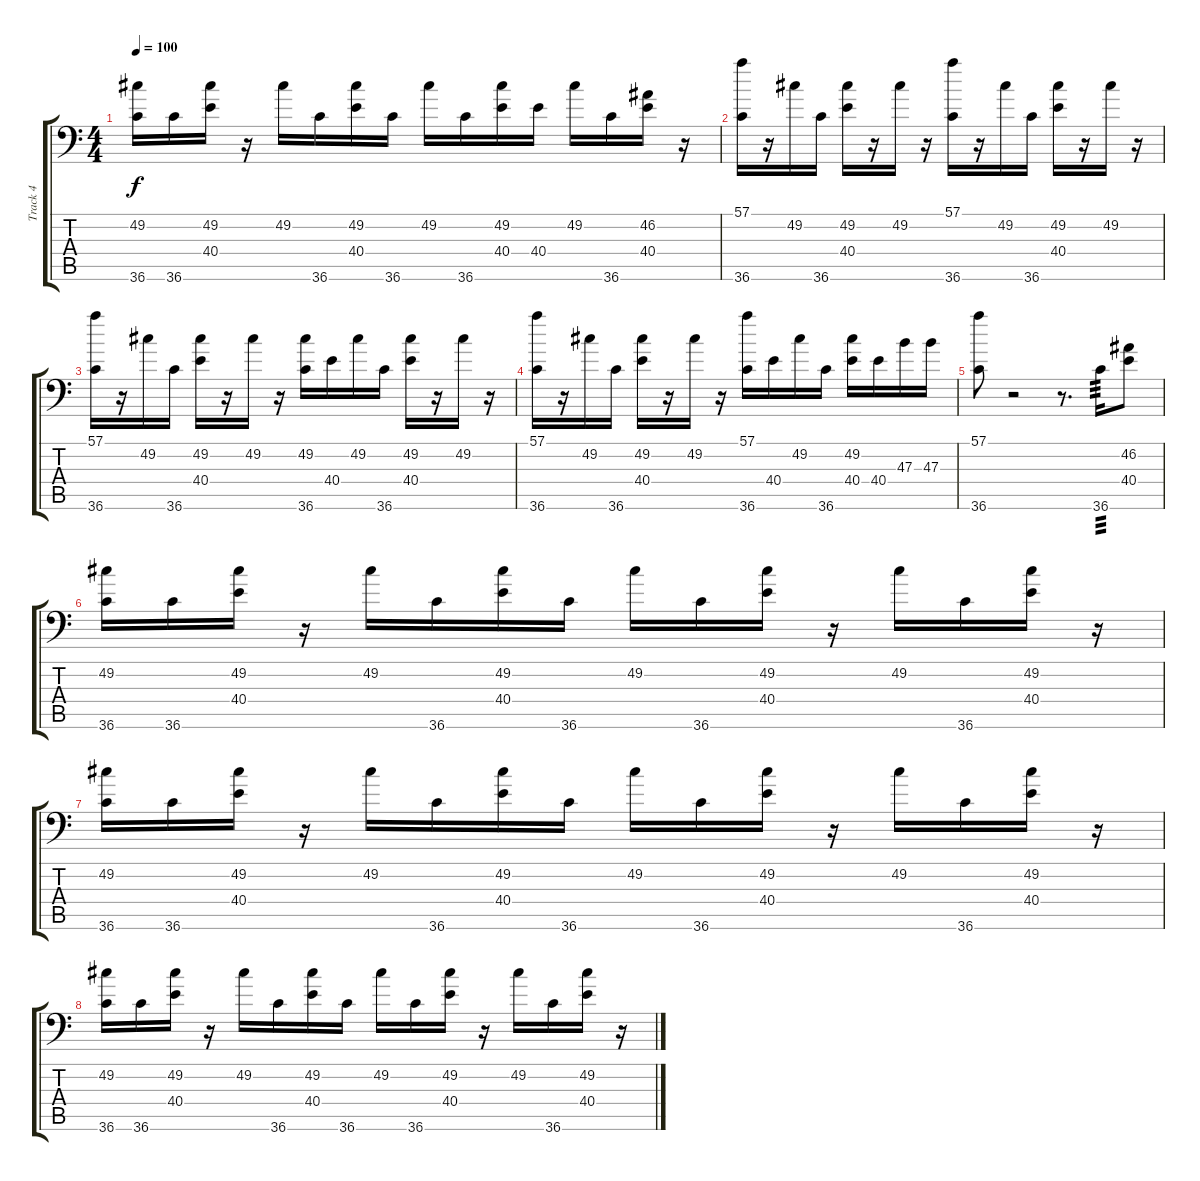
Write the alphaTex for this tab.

\track ("Track 4" "Track 4") {instrument acousticgrandpiano}
\staff {score tabs}
\tuning (C-1 C-1 C-1 C-1 C-1 C-1) {hide}
\ts (4 4)
\tempo 100
\clef f4
\ks c
(49.2 36.6).16{dy f} 36.6.16 (49.2 40.4).16 r.16 49.2.16 36.6.16 (49.2 40.4).16 36.6.16 49.2.16 36.6.16 (49.2 40.4).16 40.4.16 49.2.16 36.6.16 (46.2 40.4).16 r.16 |
(57.1 36.6).16 r.16 49.2.16 36.6.16 (49.2 40.4).16 r.16 49.2.16 r.16 (57.1 36.6).16 r.16 49.2.16 36.6.16 (49.2 40.4).16 r.16 49.2.16 r.16 |
(57.1 36.6).16 r.16 49.2.16 36.6.16 (49.2 40.4).16 r.16 49.2.16 r.16 (49.2 36.6).16 40.4.16 49.2.16 36.6.16 (49.2 40.4).16 r.16 49.2.16 r.16 |
(57.1 36.6).16 r.16 49.2.16 36.6.16 (49.2 40.4).16 r.16 49.2.16 r.16 (57.1 36.6).16 40.4.16 49.2.16 36.6.16 (49.2 40.4).16 40.4.16 47.3.16 47.3.16 |
(57.1 36.6).8 r.2 r.8{d} 36.6.16{tp 3} (46.2 40.4).8 |
(49.2 36.6).16 36.6.16 (49.2 40.4).16 r.16 49.2.16 36.6.16 (49.2 40.4).16 36.6.16 49.2.16 36.6.16 (49.2 40.4).16 r.16 49.2.16 36.6.16 (49.2 40.4).16 r.16 |
(49.2 36.6).16 36.6.16 (49.2 40.4).16 r.16 49.2.16 36.6.16 (49.2 40.4).16 36.6.16 49.2.16 36.6.16 (49.2 40.4).16 r.16 49.2.16 36.6.16 (49.2 40.4).16 r.16 |
(49.2 36.6).16 36.6.16 (49.2 40.4).16 r.16 49.2.16 36.6.16 (49.2 40.4).16 36.6.16 49.2.16 36.6.16 (49.2 40.4).16 r.16 49.2.16 36.6.16 (49.2 40.4).16 r.16
